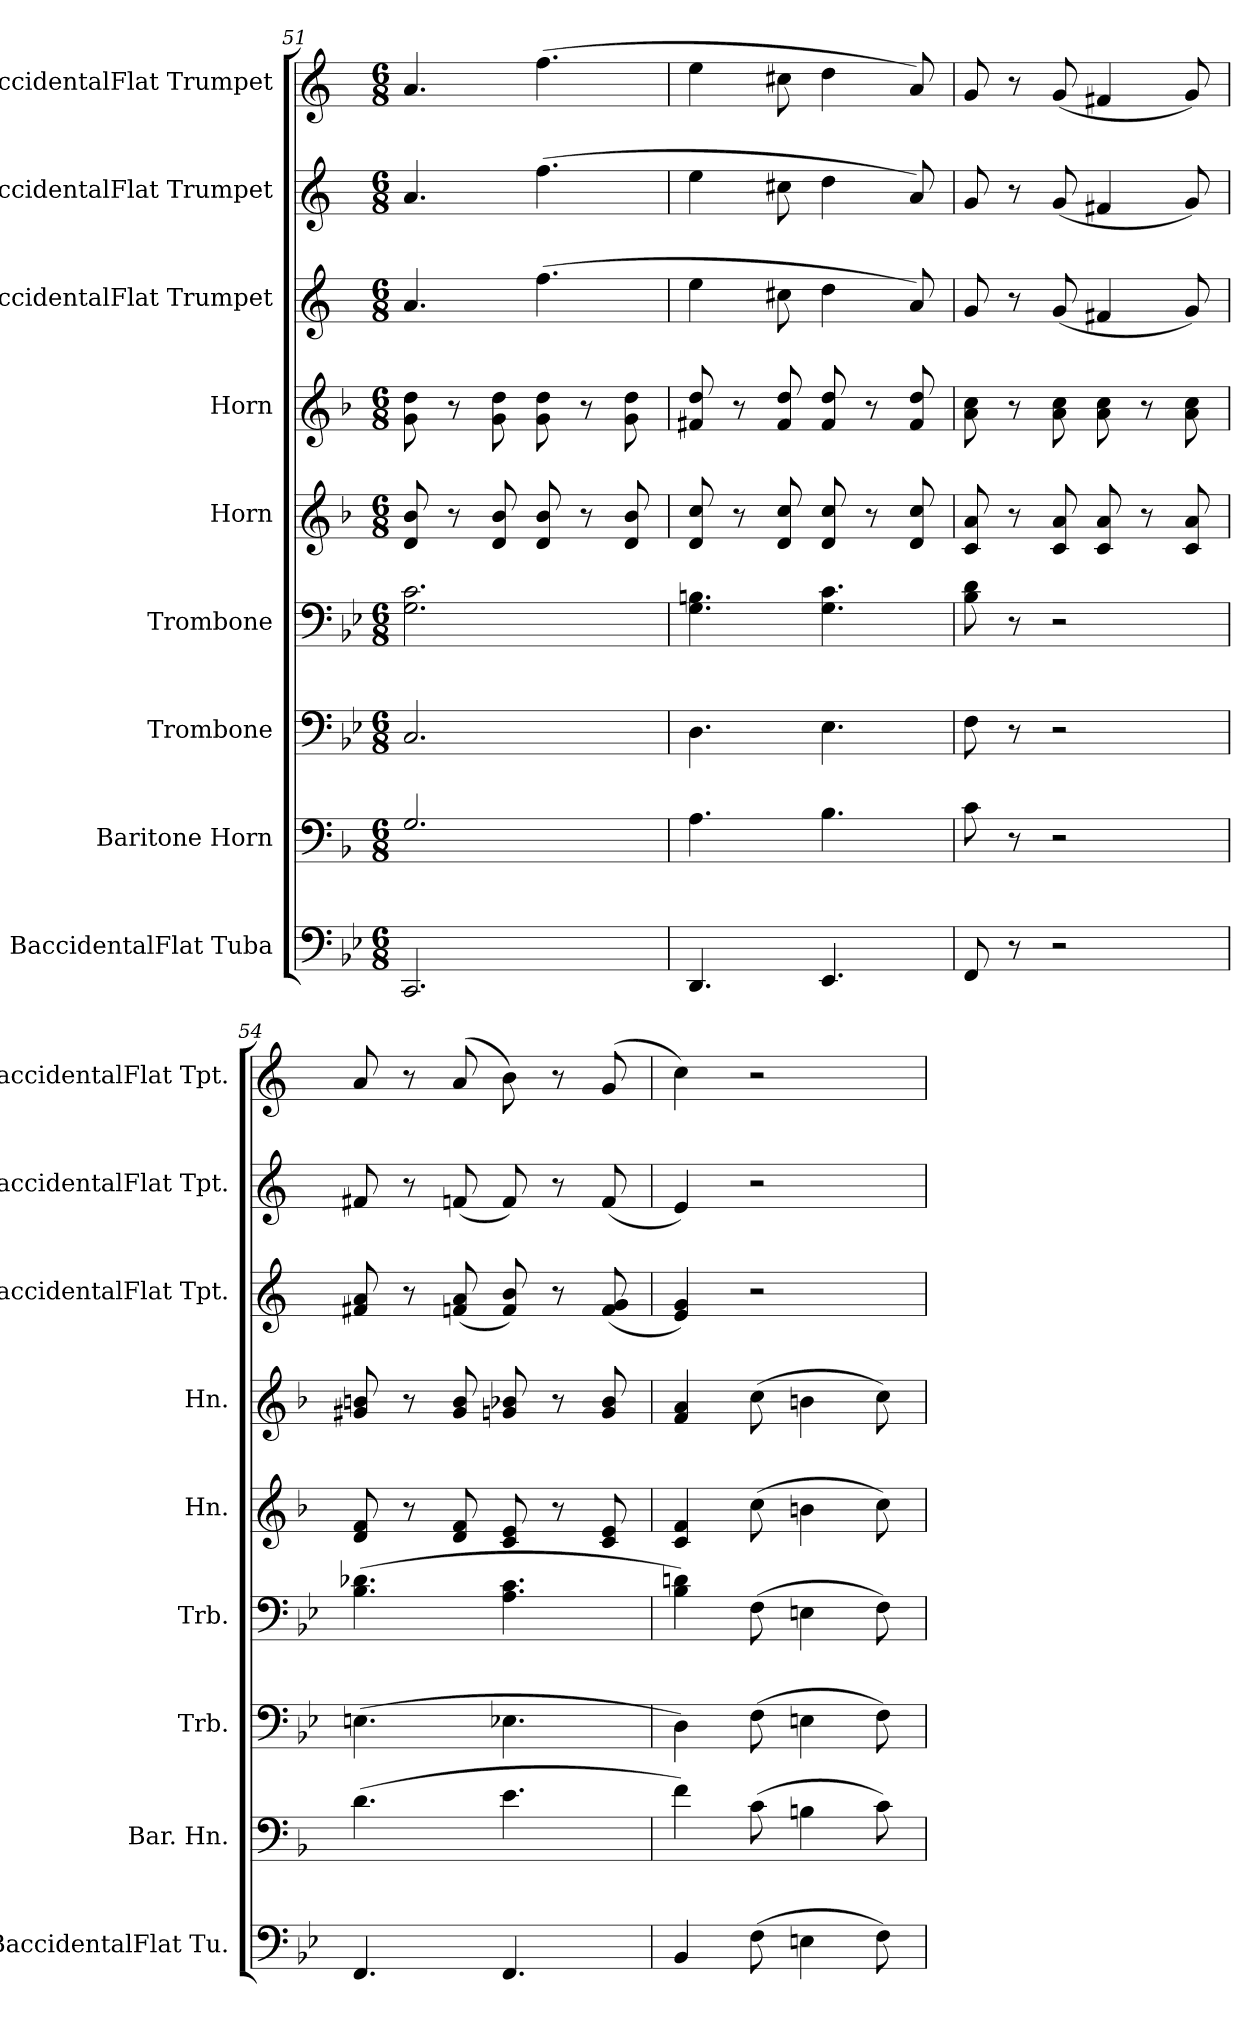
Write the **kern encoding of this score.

**kern	**kern	**kern	**kern	**kern	**kern	**kern	**kern	**kern
*part9	*part8	*part7	*part6	*part5	*part4	*part3	*part2	*part1
*staff9	*staff8	*staff7	*staff6	*staff5	*staff4	*staff3	*staff2	*staff1
*I"BaccidentalFlat Tuba	*I"Baritone Horn	*I"Trombone	*I"Trombone	*I"Horn	*I"Horn	*I"BaccidentalFlat Trumpet	*I"BaccidentalFlat Trumpet	*I"BaccidentalFlat Trumpet
*I'BaccidentalFlat Tu.	*I'Bar. Hn.	*I'Trb.	*I'Trb.	*I'Hn.	*I'Hn.	*I'BaccidentalFlat Tpt.	*I'BaccidentalFlat Tpt.	*I'BaccidentalFlat Tpt.
*clefF4	*clefF4	*clefF4	*clefF4	*clefG2	*clefG2	*clefG2	*clefG2	*clefG2
*	*ITrd4c7	*	*	*ITrd4c7	*ITrd4c7	*ITrd1c2	*ITrd1c2	*ITrd1c2
*k[b-e-]	*k[b-e-]	*k[b-e-]	*k[b-e-]	*k[b-e-]	*k[b-e-]	*k[b-e-]	*k[b-e-]	*k[b-e-]
*M6/8	*M6/8	*M6/8	*M6/8	*M6/8	*M6/8	*M6/8	*M6/8	*M6/8
=51	=51	=51	=51	=51	=51	=51	=51	=51
2.CC/	2.C/	2.C/	2.G\ 2.c\	8G/ 8e-/	8c\ 8g\	4.g/	4.g/	4.g/
.	.	.	.	8r	8r	.	.	.
.	.	.	.	8G/ 8e-/	8c\ 8g\	.	.	.
.	.	.	.	8G/ 8e-/	8c\ 8g\	(4.ee-\	(4.ee-\	(4.ee-\
.	.	.	.	8r	8r	.	.	.
.	.	.	.	8G/ 8e-/	8c\ 8g\	.	.	.
!!LO:PB:g=z
=52	=52	=52	=52	=52	=52	=52	=52	=52
4.DD/	4.D\	4.D\	4.G\ 4.Bn\	8G/ 8f/	8Bn/ 8g/	4dd\	4dd\	4dd\
.	.	.	.	8r	8r	.	.	.
.	.	.	.	8G/ 8f/	8B/ 8g/	8bn\	8bn\	8bn\
4.EE-/	4.E-\	4.E-\	4.G\ 4.c\	8G/ 8f/	8B/ 8g/	4cc\	4cc\	4cc\
.	.	.	.	8r	8r	.	.	.
.	.	.	.	8G/ 8f/	8B/ 8g/	8g/)	8g/)	8g/)
=53	=53	=53	=53	=53	=53	=53	=53	=53
8FF/	8F\	8F\	8B-\ 8d\	8F/ 8d/	8d\ 8f\	8f/	8f/	8f/
8r	8r	8r	8r	8r	8r	8r	8r	8r
2r	2r	2r	2r	8F/ 8d/	8d\ 8f\	(8f/	(8f/	(8f/
.	.	.	.	8F/ 8d/	8d\ 8f\	4en/	4en/	4en/
.	.	.	.	8r	8r	.	.	.
.	.	.	.	8F/ 8d/	8d\ 8f\	8f/)	8f/)	8f/)
=54	=54	=54	=54	=54	=54	=54	=54	=54
4.FF/	(4.G\	(4.En\	(4.B-\ 4.d-X\	8G/ 8B-/	8c#X/ 8en/	8en/ 8g/	8en/	8g/
.	.	.	.	8r	8r	8r	8r	8r
.	.	.	.	8G/ 8B-/	8c#/ 8e/	(8e-X/ 8g/	(8e-X/	(8g/
4.FF/	4.A\	4.E-X\	4.A\ 4.c\	8F/ 8A/	8cn/ 8e-X/	8e-/ 8a/)	8e-/)	8a\)
.	.	.	.	8r	8r	8r	8r	8r
.	.	.	.	8F/ 8A/	8c/ 8e-/	(8e-/ 8f/	(8e-/	(8f/
=55	=55	=55	=55	=55	=55	=55	=55	=55
4BB-/	4B-\)	4D\)	4B-\ 4dn\)	4F/ 4B-/	4B-/ 4d/	4d/ 4f/)	4d/)	4b-\)
(8F\	(8F\	(8F\	(8F\	(8f\	(8f\	2r	2r	2r
4En\	4En\	4En\	4En\	4en\	4en\	.	.	.
8F\)	8F\)	8F\)	8F\)	8f\)	8f\)	.	.	.
=	=	=	=	=	=	=	=	=
*-	*-	*-	*-	*-	*-	*-	*-	*-
